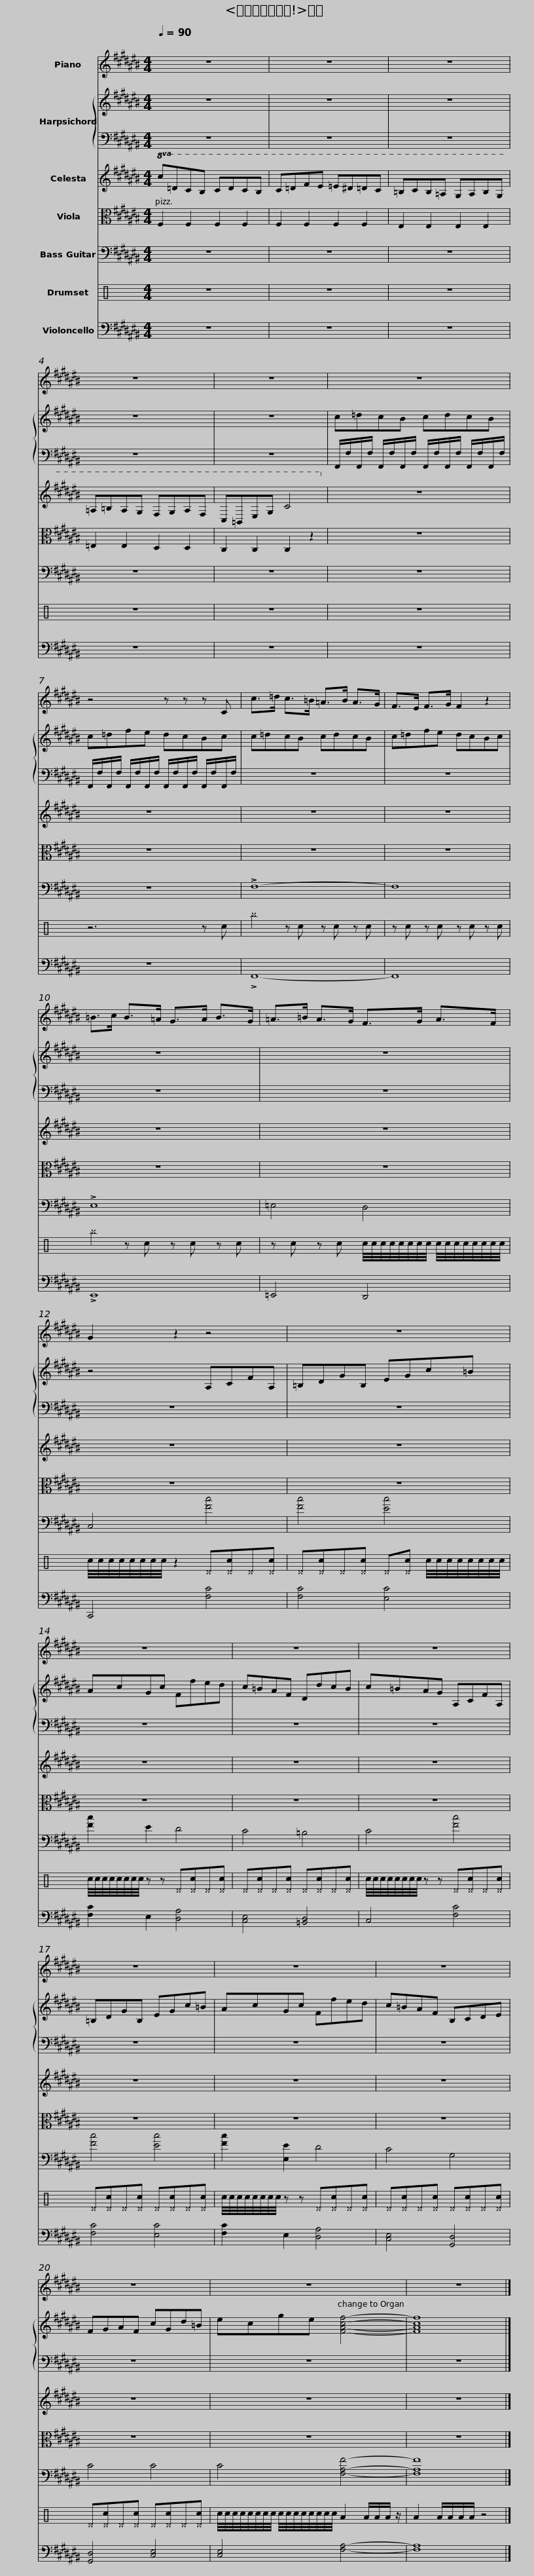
X:1
%%score 1 { 2 | 3 } 4 5 6 7 8
L:1/8
Q:1/4=90
M:4/4
I:linebreak $
K:C#
V:1 treble
V:2 treble
V:3 bass
V:4 treble transpose=12
V:5 alto
V:6 bass transpose=-12
V:7 perc
K:none
V:8 bass
V:1
 z8 | z8 | z8 |$ z8 | z8 | %5
 z8 |$ z4 z z z C | c>=d c>=B =A>B A>G |$ F>E F>G F2 z2 | =B>c B>=A G>A B>G |$ %10
 =A>=B A>G F>G A>F | G2 z2 z4 |$ z8 | z8 | z8 |$ %15
 z8 | z8 | z8 |$ z8 | z8 | %20
 z8 |$ z8 |] %22
V:2
 z8 | z8 | z8 |$ z8 | z8 | %5
 c=dcB cdcB |$ c=dfe dcBc | c=dcB cdcB |$ c=dfe dcBc | z8 |$ %10
 z8 | z4 A,CFA, |$ =B,DGB, EGc=B | AcGc Ffed | c=BAF DdcB |$ %15
 c=BAG A,CFA, | =B,DGB, EGc=B | AcGc Ffed |$ c=BAF B,CDE | FGAF cGd=B | %20
 ecge [FAcf]4- |$ [FAcf]8 |] %22
V:3
 z8 | z8 | z8 |$ z8 | z8 | %5
 F,,/F,/F,,/F,/ F,,/F,/F,,/F,/ F,,/F,/F,,/F,/ F,,/F,/F,,/F,/ |$ F,,/F,/F,,/F,/ F,,/F,/F,,/F,/ F,,/F,/F,,/F,/ F,,/F,/F,,/F,/ | z8 |$ z8 | z8 |$ %10
 z8 | z8 |$ z8 | z8 | z8 |$ %15
 z8 | z8 | z8 |$ z8 | z8 | %20
 z8 |$ z8 |] %22
V:4
!8va(! c=dcB cdcB | c=dfe =e^d=dc | =BcB=A GABG |$ =A=BAG FGAF | C=B,EG c4!8va)! | %5
 z8 |$ z8 | z8 |$ z8 | z8 |$ %10
 z8 | z8 |$ z8 | z8 | z8 |$ %15
 z8 | z8 | z8 |$ z8 | z8 | %20
 z8 |$ z8 |] %22
V:5
 F,2 F,2 F,2 F,2 | F,2 F,2 F,2 F,2 | E,2 E,2 E,2 E,2 |$ =E,2 E,2 D,2 D,2 | C,2 C,2 C,2 z2 | %5
 z8 |$ z8 | z8 |$ z8 | z8 |$ %10
 z8 | z8 |$ z8 | z8 | z8 |$ %15
 z8 | z8 | z8 |$ z8 | z8 | %20
 z8 |$ z8 |] %22
V:6
 z8 | z8 | z8 |$ z8 | z8 | %5
 z8 |$ z8 | !>!F,8- |$ F,8 | !>!E,8 |$ %10
 =E,4 D,4 | C,4 [Fc]4 |$ [Fc]4 [Ec]4 | [Fc]2 E2 D4 | C4 =B,4 |$ %15
 C4 [Fc]4 | [Fc]4 [Ec]4 | [Fc]2 [E,E]2 D4 |$ C4 G,4 | C4 C4 | %20
 C4 [F,A,F]4- |$ [F,A,F]8 |] %22
V:7
[K:C] z8 | z8 | z8 |$ z8 | z8 | %5
 z8 |$ z6 z c | ^b2 z c z c z c |$ z c z c z c z c | ^b2 z c z c z c |$ %10
 z c z c c/4c/4c/4c/4c/4c/4c/4c/4 c/4c/4c/4c/4c/4c/4c/4c/4 | c/4c/4c/4c/4c/4c/4c/4c/4 z2 ^D[^Dc]^D[^Dc] |$ ^D[^Dc]^D[^Dc] ^D[^Dc] c/4c/4c/4c/4c/4c/4c/4c/4 | c/4c/4c/4c/4c/4c/4c/4c/4 z z ^D[^Dc]^D[^Dc] | ^D[^Dc]^D[^Dc] ^D[^Dc]^D[^Dc] |$ %15
 c/4c/4c/4c/4c/4c/4c/4c/4 z z ^D[^Dc]^D[^Dc] | ^D[^Dc]^D[^Dc] ^D[^Dc]^D[^Dc] | c/4c/4c/4c/4c/4c/4c/4c/4 z z ^D[^Dc]^D[^Dc] |$ ^D[^Dc]^D[^Dc] ^D[^Dc]^D[^Dc] | ^D[^Dc]^D[^Dc] ^D[^Dc]^D[^Dc] | %20
 c/4c/4c/4c/4c/4c/4c/4c/4 c/4c/4c/4c/4c/4c/4c/4c/4 A2 A/A/A/ z/ |$ A2 A/A/A/A/ z4 |] %22
V:8
 z8 | z8 | z8 |$ z8 | z8 | %5
 z8 |$ z8 | !>!F,,8- |$ F,,8 | !>!E,,8 |$ %10
 =E,,4 D,,4 | C,,4 [F,C]4 |$ [F,C]4 [E,C]4 | [F,C]2 E,2 [D,A,]4 | [C,E,]4 [=B,,D,]4 |$ %15
 C,4 [F,C]4 | [F,C]4 [E,C]4 | [F,C]2 E,2 [D,A,]4 |$ [C,E,]4 [G,,D,]4 | [G,,D,]4 [C,E,]4 | %20
 [C,E,]4 [F,A,]4- |$ [F,A,]8 |] %22
